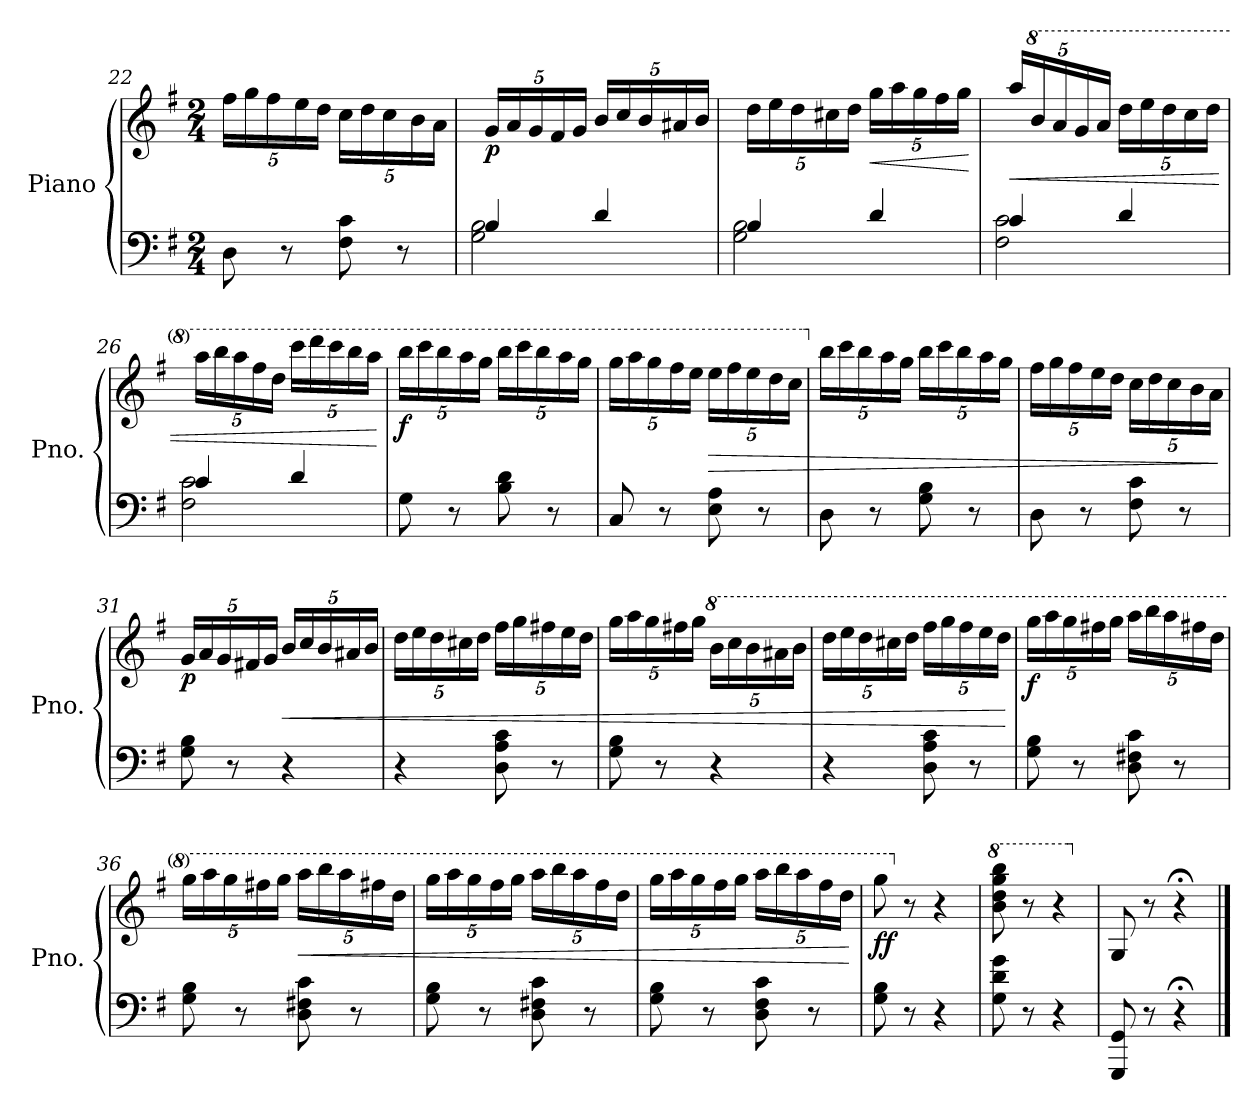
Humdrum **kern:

**kern	**kern	**dynam
*part1	*part1	*part1
*staff2	*staff1	*staff1/2
*I"Piano	*	*
*I'Pno.	*	*
*clefF4	*clefG2	*
*k[f#]	*k[f#]	*
*M2/4	*M2/4	*
*	*Xbrackettup	*
=22	=22	=22
8D\	20ff#\LL	.
.	20gg\	.
.	20ff#\	.
8r	.	.
.	20ee\	.
.	20dd\JJ	.
8F#\ 8c\	20cc\LL	.
.	20dd\	.
.	20cc\	.
8r	.	.
.	20b\	.
.	20a\JJ	.
!!LO:LB:g=z
=23	=23	=23
*^	*	*
!	!	!	!LO:DY:b
4B/	2G\ 2B\	20g/LL	p
.	.	20a/	.
.	.	20g/	.
.	.	20f#/	.
.	.	20g/JJ	.
4d/	.	20b/LL	.
.	.	20cc/	.
.	.	20b/	.
.	.	20a#X/	.
.	.	20b/JJ	.
=24	=24	=24	=24
4B/	2G\ 2B\	20dd\LL	.
.	.	20ee\	.
.	.	20dd\	.
.	.	20cc#X\	.
.	.	20dd\JJ	.
!	!	!	!LO:HP:b
4d/	.	20gg\LL	<
.	.	20aa\	.
.	.	20gg\	.
.	.	20ff#\	.
.	.	20gg\JJ	.
*v	*v	*	*
.	.	[
=25	=25	=25
*^	*	*
!	!	!	!LO:HP:b
4c/	2F#\ 2c\	20aa/LL	<
*	*	*8va	*
.	.	20bb/	.
.	.	20aa/	.
.	.	20gg/	.
.	.	20aa/JJ	.
4d/	.	20ddd\LL	.
.	.	20eee\	.
.	.	20ddd\	.
.	.	20ccc\	.
.	.	20ddd\JJ	.
=26	=26	=26	=26
4c/	2F#\ 2c\	20aaa\LL	.
.	.	20bbb\	.
.	.	20aaa\	.
.	.	20fff#\	.
.	.	20ddd\JJ	.
4d/	.	20cccc\LL	.
.	.	20dddd\	.
.	.	20cccc\	.
.	.	20bbb\	.
.	.	20aaa\JJ	.
*v	*v	*	*
.	.	[
!!LO:LB:g=z
=27	=27	=27
!	!	!LO:DY:b
8G\	20bbb\LL	f
.	20cccc\	.
.	20bbb\	.
8r	.	.
.	20aaa\	.
.	20ggg\JJ	.
8B\ 8d\	20bbb\LL	.
.	20cccc\	.
.	20bbb\	.
8r	.	.
.	20aaa\	.
.	20ggg\JJ	.
=28	=28	=28
8C/	20ggg\LL	.
.	20aaa\	.
.	20ggg\	.
8r	.	.
.	20fff#\	.
.	20eee\JJ	.
!	!	!LO:HP:b
8E\ 8A\	20eee\LL	>
.	20fff#\	.
.	20eee\	.
8r	.	.
.	20ddd\	.
.	20ccc\JJ	.
=29	=29	=29
*	*X8va	*
8D\	20bb\LL	.
.	20ccc\	.
.	20bb\	.
8r	.	.
.	20aa\	.
.	20gg\JJ	.
8G\ 8B\	20bb\LL	.
.	20ccc\	.
.	20bb\	.
8r	.	.
.	20aa\	.
.	20gg\JJ	.
=30	=30	=30
8D\	20ff#\LL	.
.	20gg\	.
.	20ff#\	.
8r	.	.
.	20ee\	.
.	20dd\JJ	.
8F#\ 8c\	20cc\LL	.
.	20dd\	.
.	20cc\	.
8r	.	.
.	20b\	.
.	20a\JJ	.
.	.	]
!!LO:LB:g=z
=31	=31	=31
!	!	!LO:DY:b
8G\ 8B\	20g/LL	p
.	20a/	.
.	20g/	.
8r	.	.
.	20f#X/	.
.	20g/JJ	.
!	!	!LO:HP:b
4r	20b/LL	<
.	20cc/	.
.	20b/	.
.	20a#X/	.
.	20b/JJ	.
=32	=32	=32
4r	20dd\LL	.
.	20ee\	.
.	20dd\	.
.	20cc#X\	.
.	20dd\JJ	.
8D\ 8A\ 8c\	20ff#\LL	.
.	20gg\	.
.	20ff#X\	.
8r	.	.
.	20ee\	.
.	20dd\JJ	.
=33	=33	=33
8G\ 8B\	20gg\LL	.
.	20aa\	.
.	20gg\	.
8r	.	.
.	20ff#X\	.
.	20gg\JJ	.
*	*8va	*
4r	20bb\LL	.
.	20ccc\	.
.	20bb\	.
.	20aa#X\	.
.	20bb\JJ	.
!!LO:LB:g=z
=34	=34	=34
4r	20ddd\LL	.
.	20eee\	.
.	20ddd\	.
.	20ccc#X\	.
.	20ddd\JJ	.
8D\ 8A\ 8c\	20fff#\LL	.
.	20ggg\	.
.	20fff#\	.
8r	.	.
.	20eee\	.
.	20ddd\JJ	.
.	.	[
=35	=35	=35
!	!	!LO:DY:b
8G\ 8B\	20ggg\LL	f
.	20aaa\	.
.	20ggg\	.
8r	.	.
.	20fff#X\	.
.	20ggg\JJ	.
8D\ 8F#X\ 8c\	20aaa\LL	.
.	20bbb\	.
.	20aaa\	.
8r	.	.
.	20fff#X\	.
.	20ddd\JJ	.
=36	=36	=36
8G\ 8B\	20ggg\LL	.
.	20aaa\	.
.	20ggg\	.
8r	.	.
.	20fff#X\	.
.	20ggg\JJ	.
!	!	!LO:HP:b
8D\ 8F#X\ 8c\	20aaa\LL	<
.	20bbb\	.
.	20aaa\	.
8r	.	.
.	20fff#X\	.
.	20ddd\JJ	.
!!LO:LB:g=z
=37	=37	=37
8G\ 8B\	20ggg\LL	.
.	20aaa\	.
.	20ggg\	.
8r	.	.
.	20fff#\	.
.	20ggg\JJ	.
8D\ 8F#X\ 8c\	20aaa\LL	.
.	20bbb\	.
.	20aaa\	.
8r	.	.
.	20fff#\	.
.	20ddd\JJ	.
=38	=38	=38
8G\ 8B\	20ggg\LL	.
.	20aaa\	.
.	20ggg\	.
8r	.	.
.	20fff#\	.
.	20ggg\JJ	.
8D\ 8F#\ 8c\	20aaa\LL	.
.	20bbb\	.
.	20aaa\	.
8r	.	.
.	20fff#\	.
.	20ddd\JJ	.
.	.	[
=39	=39	=39
!	!	!LO:DY:b
8G\ 8B\	8ggg\	ff
*	*X8va	*
8r	8r	.
4r	4r	.
=40	=40	=40
*	*8va	*
8G\ 8d\ 8g\	8bb\ 8ddd\ 8ggg\ 8bbb\	.
8r	8r	.
4r	4r	.
=41	=41	=41
*	*X8va	*
8GGG/ 8GG/	8G/	.
8r	8r	.
4r;<	4r;<	.
==	==	==
*-	*-	*-
